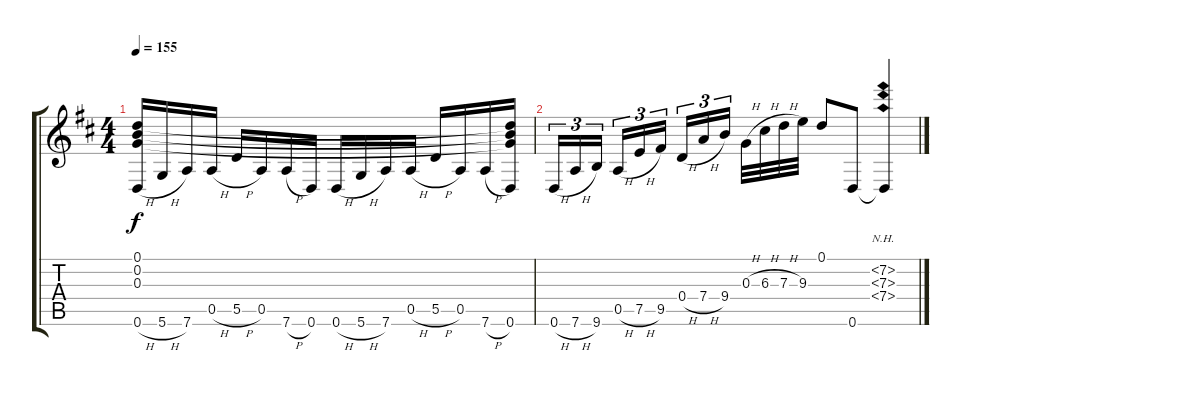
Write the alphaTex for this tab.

\track "" {instrument acousticguitarnylon}
\staff {score tabs}
\tuning (D4 B3 G3 D3 A2 D2) {hide}
\ts (4 4)
\tempo 155
\clef g2
\ks d
(0.1 0.2 0.3 0.6{h}).16{dy f} 5.6{h}.16 7.6.16 0.5{h}.16 5.5{h}.16 0.5.16 7.6{h}.16 0.6.16 0.6{h}.16 5.6{h}.16 7.6.16 0.5{h}.16 5.5{h}.16 0.5.16 7.6{h}.16 (0.1{t} 0.2{t} 0.3{t} 0.6).16 |
0.6{h}.16{tu (3 2)} 7.6{h}.16{tu (3 2)} 9.6.16{tu (3 2)} 0.5{h}.16{tu (3 2)} 7.5{h}.16{tu (3 2)} 9.5.16{tu (3 2)} 0.4{h}.16{tu (3 2)} 7.4{h}.16{tu (3 2)} 9.4.16{tu (3 2)} 0.3{h}.32 6.3{h}.32 7.3{h}.32 9.3.32 0.1.8 0.6.8 (7.2{nh} 7.3{nh} 7.4{nh} 0.6{t}).4
